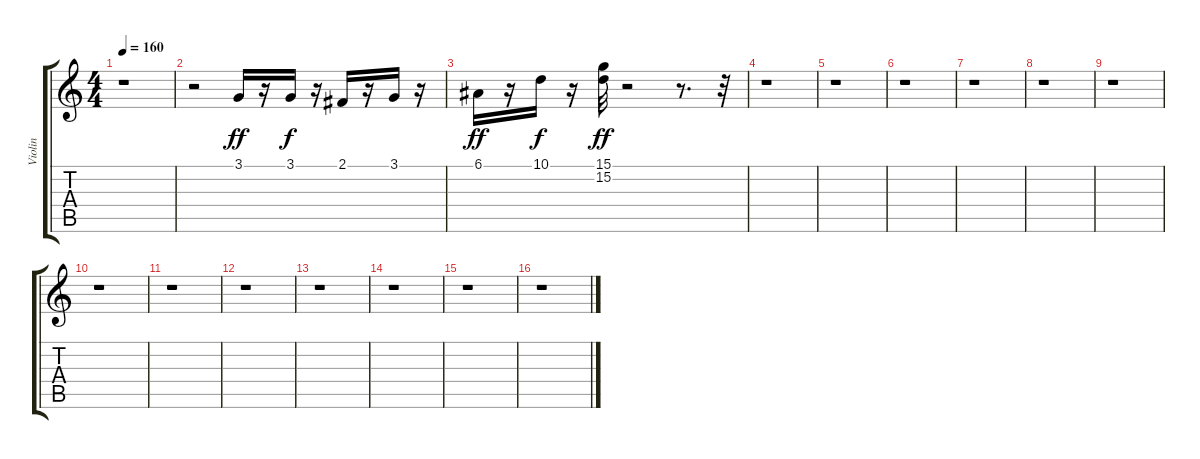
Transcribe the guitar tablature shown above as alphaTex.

\track ("Violin" "Violin") {instrument violin}
\staff {score tabs}
\tuning (E4 B3 G3 D3 A2 E2) {hide}
\ts (4 4)
\tempo 160
\clef g2
\ks c
r.1{dy f} |
r.2 3.1.16{dy ff} r.16 3.1.16{dy f} r.16 2.1.16 r.16 3.1.16 r.16 |
6.1.16{dy ff} r.16 10.1.16{dy f} r.16 (15.1 15.2).32{dy ff} r.2 r.8{d} r.32 |
r.1 |
r.1 |
r.1 |
r.1 |
r.1 |
r.1 |
r.1 |
r.1 |
r.1 |
r.1 |
r.1 |
r.1 |
r.1
